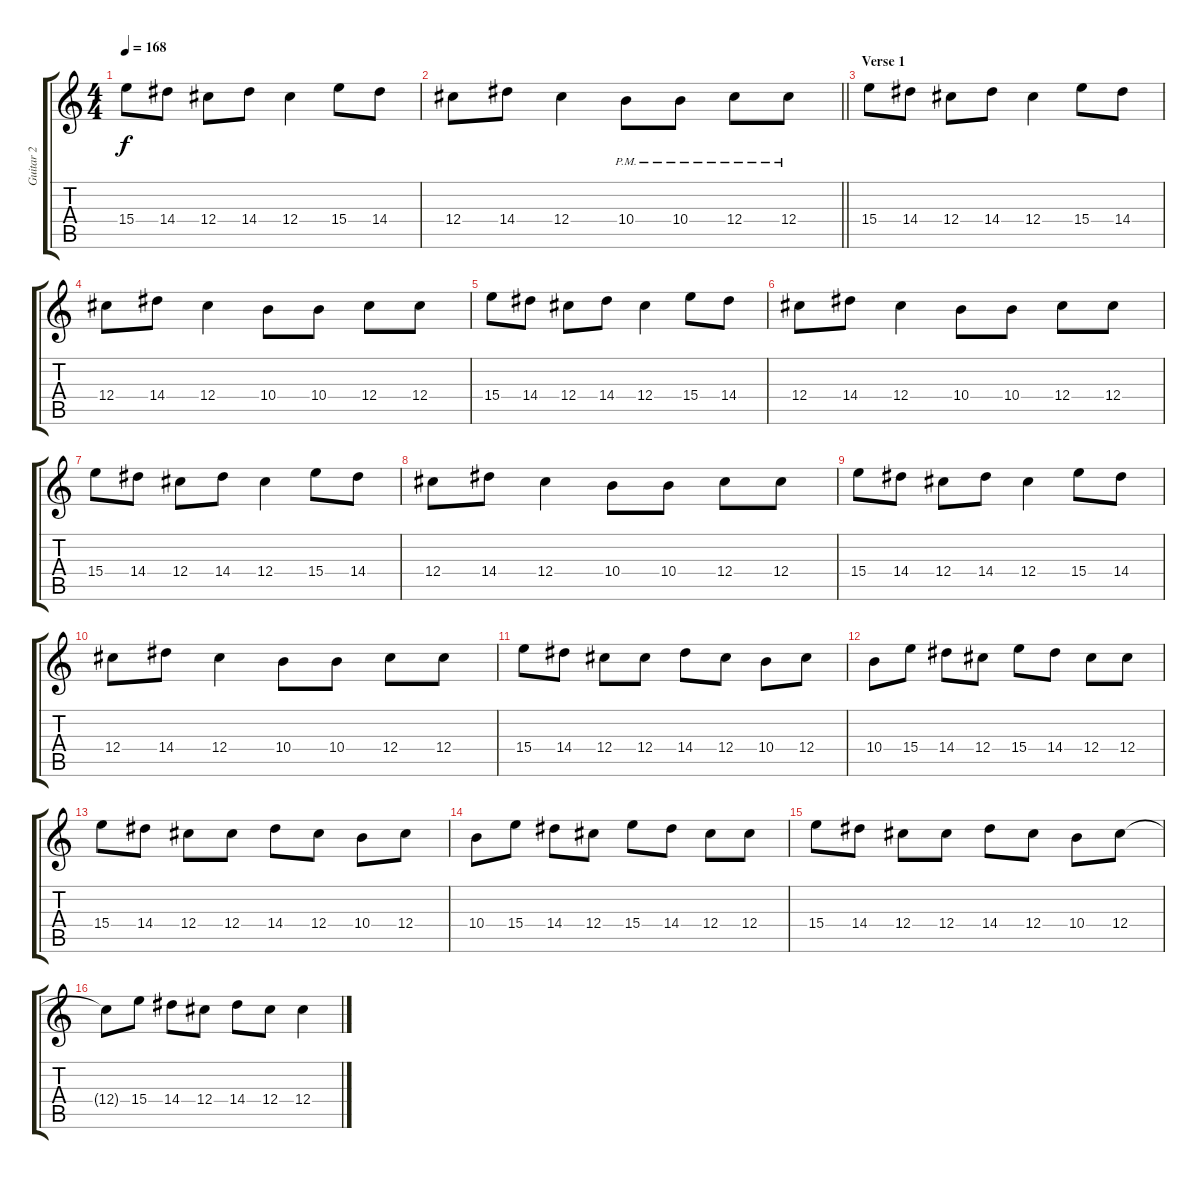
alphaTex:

\track ("Guitar 2" "Guitar 2") {instrument distortionguitar}
\staff {score tabs}
\tuning (Eb4 Bb3 Gb3 Db3 Ab2 Db2) {hide}
\ts (4 4)
\tempo 168
\clef g2
\ks c
15.4.8{dy f} 14.4.8 12.4.8 14.4.8 12.4.4 15.4.8 14.4.8 |
\barLineRight lightlight
12.4.8 14.4.8 12.4.4 10.4{pm}.8 10.4{pm}.8 12.4{pm}.8 12.4{pm}.8 |
\section ("" "Verse 1")
15.4.8 14.4.8 12.4.8 14.4.8 12.4.4 15.4.8 14.4.8 |
12.4.8 14.4.8 12.4.4 10.4.8 10.4.8 12.4.8 12.4.8 |
15.4.8 14.4.8 12.4.8 14.4.8 12.4.4 15.4.8 14.4.8 |
12.4.8 14.4.8 12.4.4 10.4.8 10.4.8 12.4.8 12.4.8 |
15.4.8 14.4.8 12.4.8 14.4.8 12.4.4 15.4.8 14.4.8 |
12.4.8 14.4.8 12.4.4 10.4.8 10.4.8 12.4.8 12.4.8 |
15.4.8 14.4.8 12.4.8 14.4.8 12.4.4 15.4.8 14.4.8 |
12.4.8 14.4.8 12.4.4 10.4.8 10.4.8 12.4.8 12.4.8 |
15.4.8 14.4.8 12.4.8 12.4.8 14.4.8 12.4.8 10.4.8 12.4.8 |
10.4.8 15.4.8 14.4.8 12.4.8 15.4.8 14.4.8 12.4.8 12.4.8 |
15.4.8 14.4.8 12.4.8 12.4.8 14.4.8 12.4.8 10.4.8 12.4.8 |
10.4.8 15.4.8 14.4.8 12.4.8 15.4.8 14.4.8 12.4.8 12.4.8 |
15.4.8 14.4.8 12.4.8 12.4.8 14.4.8 12.4.8 10.4.8 12.4.8 |
12.4{t}.8 15.4.8 14.4.8 12.4.8 14.4.8 12.4.8 12.4.4
